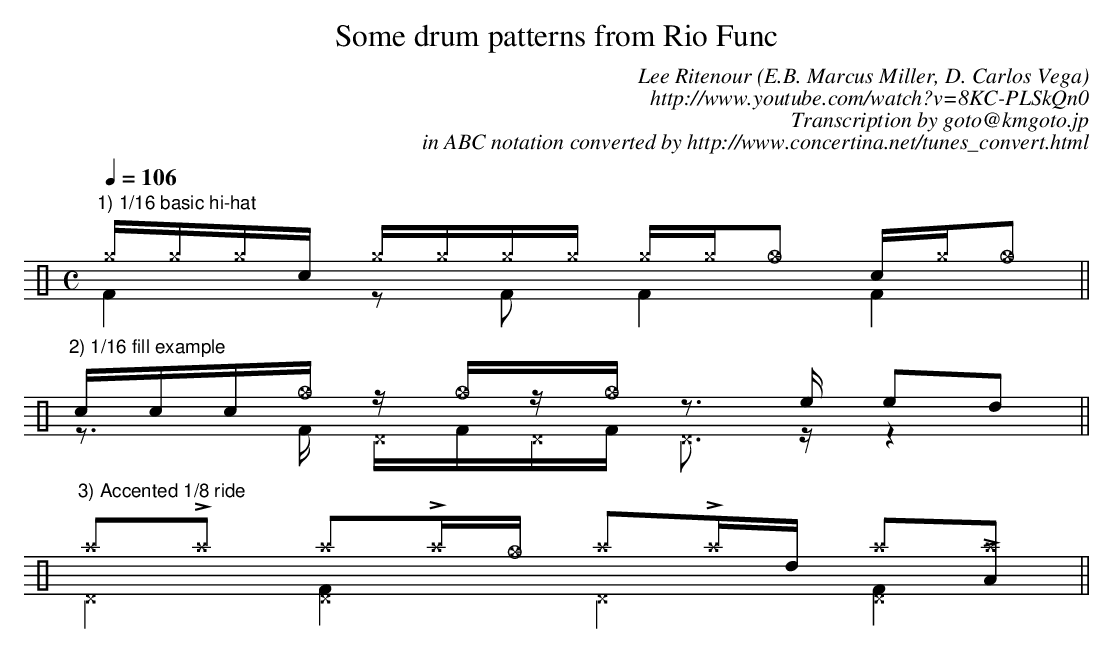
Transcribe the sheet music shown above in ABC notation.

X:1
T: Some drum patterns from Rio Func
C: Lee Ritenour (E.B. Marcus Miller, D. Carlos Vega)
C: http://www.youtube.com/watch?v=8KC-PLSkQn0
C: Transcription by goto@kmgoto.jp
C: in ABC notation converted by http://www.concertina.net/tunes_convert.html
M: C
Q: 1/4=106
L: 1/16
K: clef=perc
%%staves (hands foots)
[V:hands]
"1) 1/16 basic hi-hat"
^g^g^gc ^g^g^g^g ^g^g_g2 c^g_g2||
[V:foots]
F4   z2F2 F4  F4||
[V:hands]
"2) 1/16 fill example"
ccc_g z_gz_g z3e e2d2||
[V:foots]
z3F ^DF^DF  ^D3zz4||
[V:hands]
"3) Accented 1/8 ride"
^a2L^a2 ^a2L^a_g ^a2L^ad ^a2[L^a2,A2]||
[V:foots]
^D4 [^D4,F4] ^D4 [^D4,F4]||
